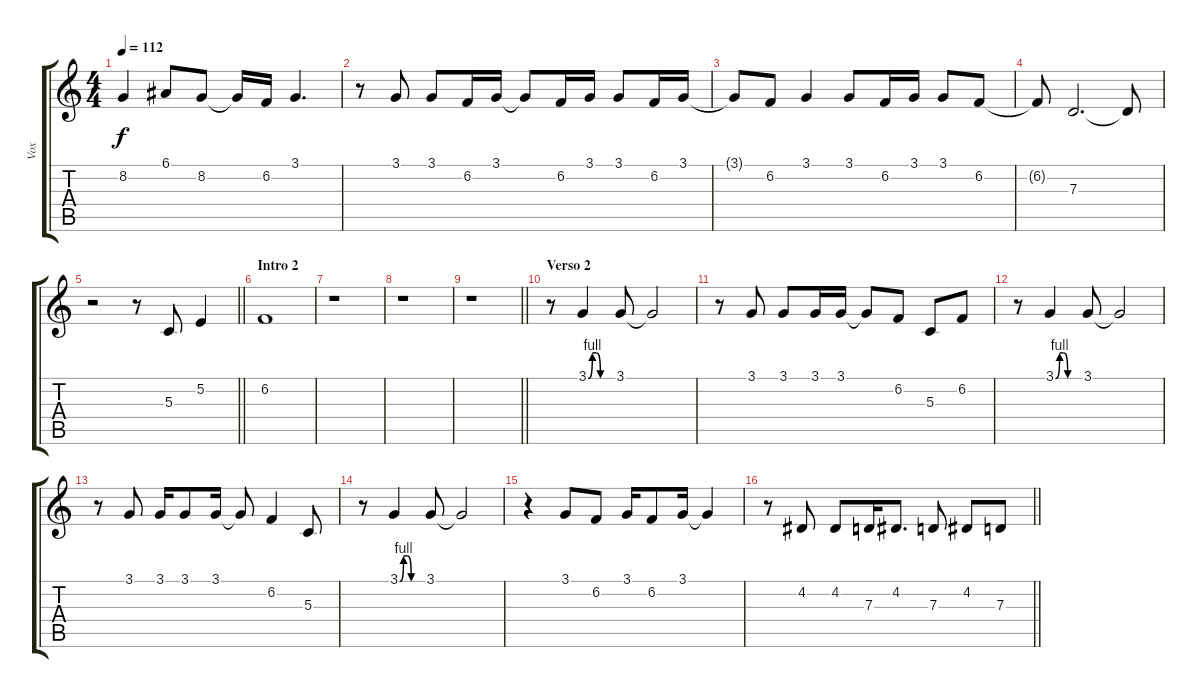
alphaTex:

\track ("Vox" "Vox") {instrument lead1square}
\staff {score tabs}
\tuning (E4 B3 G3 D3 A2 E2) {hide}
\ts (4 4)
\tempo 112
\clef g2
\ks c
8.2.4{dy f} 6.1.8 8.2.8 8.2{t}.16 6.2.16 3.1.4{d} |
r.8 3.1.8 3.1.8 6.2.16 3.1.16 3.1{t}.8 6.2.16 3.1.16 3.1.8 6.2.16 3.1.16 |
3.1{t}.8 6.2.8 3.1.4 3.1.8 6.2.16 3.1.16 3.1.8 6.2.8 |
6.2{t}.8 7.3.2{d} 7.3{t}.8 |
\barLineRight lightlight
r.2 r.8 5.3.8 5.2.4 |
\section ("" "Intro 2")
6.2.1 |
r.1 |
r.1 |
\barLineRight lightlight
r.1 |
\section ("" "Verso 2")
r.8 3.1{be (custom 0 0 10 4 20 4 30 0 60 0)}.4 3.1.8 3.1{t}.2 |
r.8 3.1.8 3.1.8 3.1.16 3.1.16 3.1{t}.8 6.2.8 5.3.8 6.2.8 |
r.8 3.1{be (custom 0 0 10 4 20 4 30 0 60 0)}.4 3.1.8 3.1{t}.2 |
r.8 3.1.8 3.1.16 3.1.8 3.1.16 3.1{t}.8 6.2.4 5.3.8 |
r.8 3.1{be (custom 0 0 10 4 20 4 30 0 60 0)}.4 3.1.8 3.1{t}.2 |
r.4 3.1.8 6.2.8 3.1.16 6.2.8 3.1.16 3.1{t}.4 |
\barLineRight lightlight
r.8 4.2.8 4.2.8 7.3.16 4.2.8{d} 7.3.8 4.2.8 7.3.8
